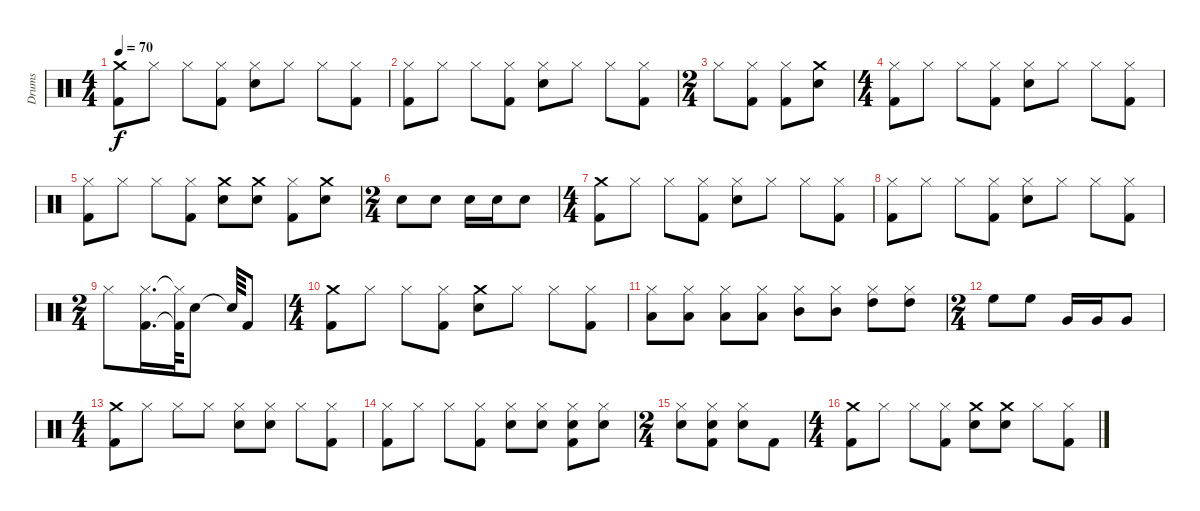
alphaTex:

\track ("Drums" "Drums") {instrument percussion}
\staff {score}
\articulation defaults
\ts (4 4)
\tempo 70
\clef neutral
\ks c
("Kick (hit) 2" "Crash medium (hit)").8{dy f} "Hi-Hat (closed)".8 "Hi-Hat (closed)".8 ("Kick (hit) 2" "Hi-Hat (closed)").8 ("Snare (hit) 2" "Hi-Hat (closed)").8 "Hi-Hat (closed)".8 "Hi-Hat (closed)".8 ("Kick (hit) 2" "Hi-Hat (closed)").8 |
("Kick (hit) 2" "Hi-Hat (closed)").8 "Hi-Hat (closed)".8 "Hi-Hat (closed)".8 ("Kick (hit) 2" "Hi-Hat (closed)").8 ("Hi-Hat (closed)" "Snare (hit) 2").8 "Hi-Hat (closed)".8 "Hi-Hat (closed)".8 ("Kick (hit) 2" "Hi-Hat (closed)").8 |
\ts (2 4)
"Hi-Hat (closed)".8 ("Hi-Hat (closed)" "Kick (hit) 2").8 ("Hi-Hat (closed)" "Kick (hit) 2").8 ("Crash medium (hit)" "Snare (hit) 2").8 |
\ts (4 4)
("Kick (hit) 2" "Hi-Hat (closed)").8 "Hi-Hat (closed)".8 "Hi-Hat (closed)".8 ("Kick (hit) 2" "Hi-Hat (closed)").8 ("Hi-Hat (closed)" "Snare (hit) 2").8 "Hi-Hat (closed)".8 "Hi-Hat (closed)".8 ("Kick (hit) 2" "Hi-Hat (closed)").8 |
("Hi-Hat (closed)" "Kick (hit) 2").8 "Hi-Hat (closed)".8 "Hi-Hat (closed)".8 ("Hi-Hat (closed)" "Kick (hit) 2").8 ("Crash medium (hit)" "Snare (hit) 2").8 ("Crash medium (hit)" "Snare (hit) 2").8 ("Hi-Hat (closed)" "Kick (hit) 2").8 ("Crash medium (hit)" "Snare (hit) 2").8 |
\ts (2 4)
"Snare (hit) 2".8 "Snare (hit) 2".8 "Snare (hit) 2".16 "Snare (hit) 2".16 "Snare (hit) 2".8 |
\ts (4 4)
("Kick (hit) 2" "Crash medium (hit)").8 "Hi-Hat (closed)".8 "Hi-Hat (closed)".8 ("Kick (hit) 2" "Hi-Hat (closed)").8 ("Snare (hit) 2" "Hi-Hat (closed)").8 "Hi-Hat (closed)".8 "Hi-Hat (closed)".8 ("Kick (hit) 2" "Hi-Hat (closed)").8 |
("Kick (hit) 2" "Hi-Hat (closed)").8 "Hi-Hat (closed)".8 "Hi-Hat (closed)".8 ("Kick (hit) 2" "Hi-Hat (closed)").8 ("Hi-Hat (closed)" "Snare (hit) 2").8 "Hi-Hat (closed)".8 "Hi-Hat (closed)".8 ("Kick (hit) 2" "Hi-Hat (closed)").8 |
\ts (2 4)
"Hi-Hat (closed)".8 ("Kick (hit) 2" "Hi-Hat (closed)").16{d} ("Kick (hit) 2"{t} "Hi-Hat (closed)"{t}).64 "Snare (hit) 2".8 "Snare (hit) 2"{t}.64 "Kick (hit) 2".8 |
\ts (4 4)
("Crash medium (hit)" "Kick (hit) 2").8 "Hi-Hat (closed)".8 "Hi-Hat (closed)".8 ("Kick (hit) 2" "Hi-Hat (closed)").8 ("Crash medium (hit)" "Snare (hit) 2").8 "Hi-Hat (closed)".8 "Hi-Hat (closed)".8 ("Kick (hit) 2" "Hi-Hat (closed)").8 |
("Low Tom (hit)" "Hi-Hat (closed)").8 ("Low Tom (hit)" "Hi-Hat (closed)").8 ("Low Tom (hit)" "Hi-Hat (closed)").8 ("Low Tom (hit)" "Hi-Hat (closed)").8 ("Mid Tom (hit)" "Hi-Hat (closed)").8 ("Mid Tom (hit)" "Hi-Hat (closed)").8 ("High Tom (hit)" "Hi-Hat (closed)").8 ("High Tom (hit)" "Hi-Hat (closed)").8 |
\ts (2 4)
"High Floor Tom (hit)".8 "High Floor Tom (hit)".8 "Very Low Tom (hit)".16 "Very Low Tom (hit)".16 "Very Low Tom (hit)".8 |
\ts (4 4)
("Crash medium (hit)" "Kick (hit) 2").8 "Hi-Hat (closed)".8 "Hi-Hat (closed)".8 "Hi-Hat (closed)".8 ("Hi-Hat (closed)" "Snare (hit) 2").8 ("Snare (hit) 2" "Hi-Hat (closed)").8 "Hi-Hat (closed)".8 ("Kick (hit) 2" "Hi-Hat (closed)").8 |
("Hi-Hat (closed)" "Kick (hit) 2").8 "Hi-Hat (closed)".8 "Hi-Hat (closed)".8 ("Hi-Hat (closed)" "Kick (hit) 2").8 ("Snare (hit) 2" "Hi-Hat (closed)").8 ("Snare (hit) 2" "Hi-Hat (closed)").8 ("Snare (hit) 2" "Hi-Hat (closed)" "Kick (hit) 2").8 ("Snare (hit) 2" "Hi-Hat (closed)").8 |
\ts (2 4)
("Snare (hit) 2" "Hi-Hat (closed)").8 ("Kick (hit) 2" "Snare (hit) 2" "Hi-Hat (closed)").8 ("Hi-Hat (closed)" "Snare (hit) 2").8 "Kick (hit) 2".8 |
\ts (4 4)
("Crash medium (hit)" "Kick (hit) 2").8 "Hi-Hat (closed)".8 "Hi-Hat (closed)".8 ("Kick (hit) 2" "Hi-Hat (closed)").8 ("Crash medium (hit)" "Snare (hit) 2").8 ("Crash medium (hit)" "Snare (hit) 2").8 "Hi-Hat (closed)".8 ("Kick (hit) 2" "Hi-Hat (closed)").8
